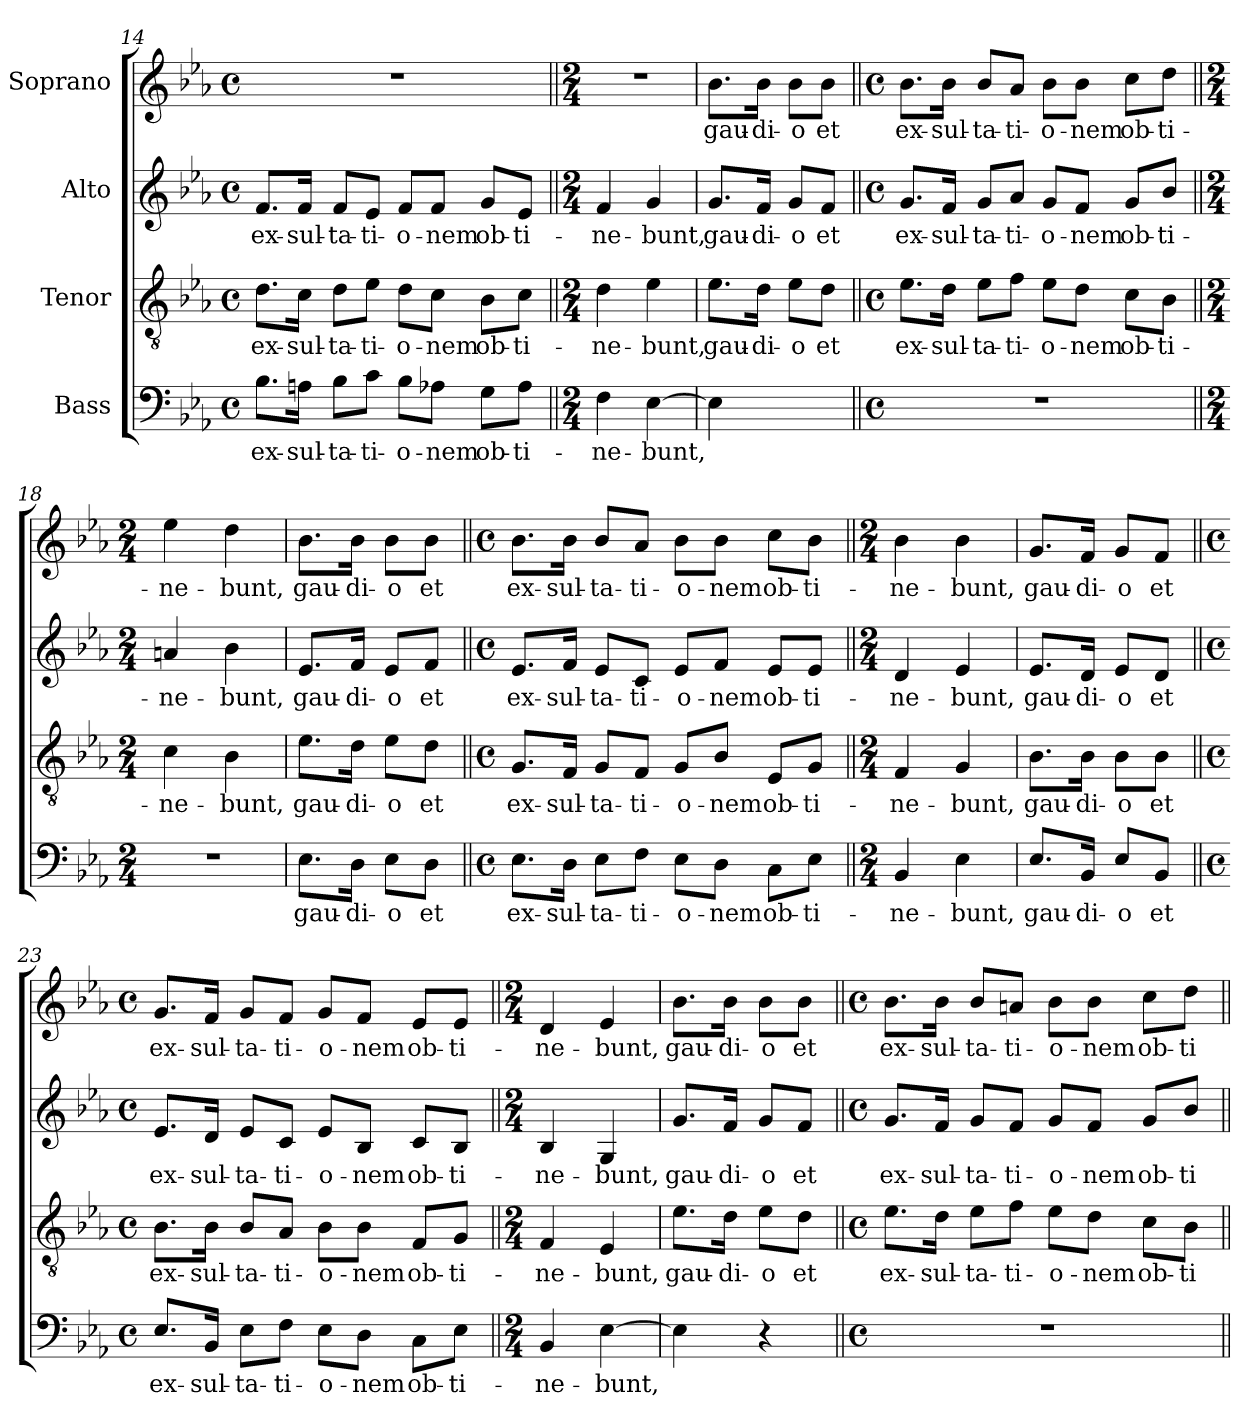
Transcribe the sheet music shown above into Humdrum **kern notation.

**kern	**text	**kern	**text	**kern	**text	**kern	**text
*part4	*part4	*part3	*part3	*part2	*part2	*part1	*part1
*staff4	*staff4	*staff3	*staff3	*staff2	*staff2	*staff1	*staff1
*I"Bass	*	*I"Tenor	*	*I"Alto	*	*I"Soprano	*
!!LO:LB:g=z
*clefF4	*	*clefGv2	*	*clefG2	*	*clefG2	*
*k[b-e-a-]	*	*k[b-e-a-]	*	*k[b-e-a-]	*	*k[b-e-a-]	*
*E-:	*	*E-:	*	*E-:	*	*E-:	*
*M4/4	*	*M4/4	*	*M4/4	*	*M4/4	*
*met(c)	*	*met(c)	*	*met(c)	*	*met(c)	*
=14	=14	=14	=14	=14	=14	=14	=14
8.B-\L	ex-	8.d\L	ex-	8.f/L	ex-	1r	.
16An\Jk	-sul-	16c\Jk	-sul-	16f/Jk	-sul-	.	.
8B-\L	-ta-	8d\L	-ta-	8f/L	-ta-	.	.
8c\J	-ti-	8e-\J	-ti-	8e-/J	-ti-	.	.
8B-\L	-o-	8d\L	-o-	8f/L	-o-	.	.
8A-X\J	-nem	8c\J	-nem	8f/J	-nem	.	.
8G\L	ob-	8B-\L	ob-	8g/L	ob-	.	.
8A-\J	-ti-	8c\J	-ti-	8e-/J	-ti-	.	.
=15||	=15||	=15||	=15||	=15||	=15||	=15||	=15||
*M2/4	*	*M2/4	*	*M2/4	*	*M2/4	*
4F\	-ne-	4d\	-ne-	4f/	-ne-	2r	.
[4E-\	-bunt,	4e-\	-bunt,	4g/	-bunt,	.	.
=16	=16	=16	=16	=16	=16	=16	=16
4E-\]	.	8.e-\L	gau-	8.g/L	gau-	8.b-\L	gau-
.	.	16d\Jk	-di-	16f/Jk	-di-	16b-\Jk	-di-
4ryy	.	8e-\L	-o	8g/L	-o	8b-\L	-o
.	.	8d\J	et	8f/J	et	8b-\J	et
=17||	=17||	=17||	=17||	=17||	=17||	=17||	=17||
*M4/4	*	*M4/4	*	*M4/4	*	*M4/4	*
*met(c)	*	*met(c)	*	*met(c)	*	*met(c)	*
1r	.	8.e-\L	ex-	8.g/L	ex-	8.b-\L	ex-
.	.	16d\Jk	-sul-	16f/Jk	-sul-	16b-\Jk	-sul-
.	.	8e-\L	-ta-	8g/L	-ta-	8b-/L	-ta-
.	.	8f\J	-ti-	8a-/J	-ti-	8a-/J	-ti-
.	.	8e-\L	-o-	8g/L	-o-	8b-\L	-o-
.	.	8d\J	-nem	8f/J	-nem	8b-\J	-nem
.	.	8c\L	ob-	8g/L	ob-	8cc\L	ob-
.	.	8B-\J	-ti-	8b-/J	-ti-	8dd\J	-ti-
=18||	=18||	=18||	=18||	=18||	=18||	=18||	=18||
*M2/4	*	*M2/4	*	*M2/4	*	*M2/4	*
2r	.	4c\	-ne-	4an/	-ne-	4ee-\	-ne-
.	.	4B-\	-bunt,	4b-\	-bunt,	4dd\	-bunt,
!!LO:LB:g=z
=19	=19	=19	=19	=19	=19	=19	=19
8.E-\L	gau-	8.e-\L	gau-	8.e-/L	gau-	8.b-\L	gau-
16D\Jk	-di-	16d\Jk	-di-	16f/Jk	-di-	16b-\Jk	-di-
8E-\L	-o	8e-\L	-o	8e-/L	-o	8b-\L	-o
8D\J	et	8d\J	et	8f/J	et	8b-\J	et
=20||	=20||	=20||	=20||	=20||	=20||	=20||	=20||
*M4/4	*	*M4/4	*	*M4/4	*	*M4/4	*
*met(c)	*	*met(c)	*	*met(c)	*	*met(c)	*
8.E-\L	ex-	8.G/L	ex-	8.e-/L	ex-	8.b-\L	ex-
16D\Jk	-sul-	16F/Jk	-sul-	16f/Jk	-sul-	16b-\Jk	-sul-
8E-\L	-ta-	8G/L	-ta-	8e-/L	-ta-	8b-/L	-ta-
8F\J	-ti-	8F/J	-ti-	8c/J	-ti-	8a-/J	-ti-
8E-\L	-o-	8G/L	-o-	8e-/L	-o-	8b-\L	-o-
8D\J	-nem	8B-/J	-nem	8f/J	-nem	8b-\J	-nem
8C\L	ob-	8E-/L	ob-	8e-/L	ob-	8cc\L	ob-
8E-\J	-ti-	8G/J	-ti-	8e-/J	-ti-	8b-\J	-ti-
=21||	=21||	=21||	=21||	=21||	=21||	=21||	=21||
*M2/4	*	*M2/4	*	*M2/4	*	*M2/4	*
4BB-/	-ne-	4F/	-ne-	4d/	-ne-	4b-\	-ne-
4E-\	bunt,	4G/	bunt,	4e-/	bunt,	4b-\	-bunt,
=22	=22	=22	=22	=22	=22	=22	=22
8.E-/L	gau-	8.B-\L	gau-	8.e-/L	gau-	8.g/L	gau-
16BB-/Jk	-di-	16B-\Jk	-di-	16d/Jk	-di-	16f/Jk	-di-
8E-/L	-o	8B-\L	-o	8e-/L	-o	8g/L	-o
8BB-/J	et	8B-\J	et	8d/J	et	8f/J	et
=23||	=23||	=23||	=23||	=23||	=23||	=23||	=23||
*M4/4	*	*M4/4	*	*M4/4	*	*M4/4	*
*met(c)	*	*met(c)	*	*met(c)	*	*met(c)	*
8.E-/L	ex-	8.B-\L	ex-	8.e-/L	ex-	8.g/L	ex-
16BB-/Jk	-sul-	16B-\Jk	-sul-	16d/Jk	-sul-	16f/Jk	-sul-
8E-\L	-ta-	8B-/L	-ta-	8e-/L	-ta-	8g/L	-ta-
8F\J	-ti-	8A-/J	-ti-	8c/J	-ti-	8f/J	-ti-
8E-\L	-o-	8B-\L	-o-	8e-/L	-o-	8g/L	-o-
8D\J	-nem	8B-\J	-nem	8B-/J	-nem	8f/J	-nem
8C\L	ob-	8F/L	ob-	8c/L	ob-	8e-/L	ob-
8E-\J	-ti-	8G/J	-ti-	8B-/J	-ti-	8e-/J	-ti-
!!LO:PB:g=z
=24||	=24||	=24||	=24||	=24||	=24||	=24||	=24||
*M2/4	*	*M2/4	*	*M2/4	*	*M2/4	*
4BB-/	-ne-	4F/	-ne-	4B-/	-ne-	4d/	-ne-
[4E-\	-bunt,	4E-/	-bunt,	4G/	-bunt,	4e-/	-bunt,
=25	=25	=25	=25	=25	=25	=25	=25
4E-\]	.	8.e-\L	gau-	8.g/L	gau-	8.b-\L	gau-
.	.	16d\Jk	-di-	16f/Jk	-di-	16b-\Jk	-di-
4r	.	8e-\L	-o	8g/L	-o	8b-\L	-o
.	.	8d\J	et	8f/J	et	8b-\J	et
=26||	=26||	=26||	=26||	=26||	=26||	=26||	=26||
*M4/4	*	*M4/4	*	*M4/4	*	*M4/4	*
*met(c)	*	*met(c)	*	*met(c)	*	*met(c)	*
1r	.	8.e-\L	ex-	8.g/L	ex-	8.b-\L	ex-
.	.	16d\Jk	-sul-	16f/Jk	-sul-	16b-\Jk	-sul-
.	.	8e-\L	-ta-	8g/L	-ta-	8b-/L	-ta-
.	.	8f\J	-ti-	8f/J	-ti-	8an/J	-ti-
.	.	8e-\L	-o-	8g/L	-o-	8b-\L	-o-
.	.	8d\J	-nem	8f/J	-nem	8b-\J	-nem
.	.	8c\L	ob-	8g/L	ob-	8cc\L	ob-
.	.	8B-\J	-ti-	8b-/J	-ti-	8dd\J	-ti-
=||	=||	=||	=||	=||	=||	=||	=||
*-	*-	*-	*-	*-	*-	*-	*-
